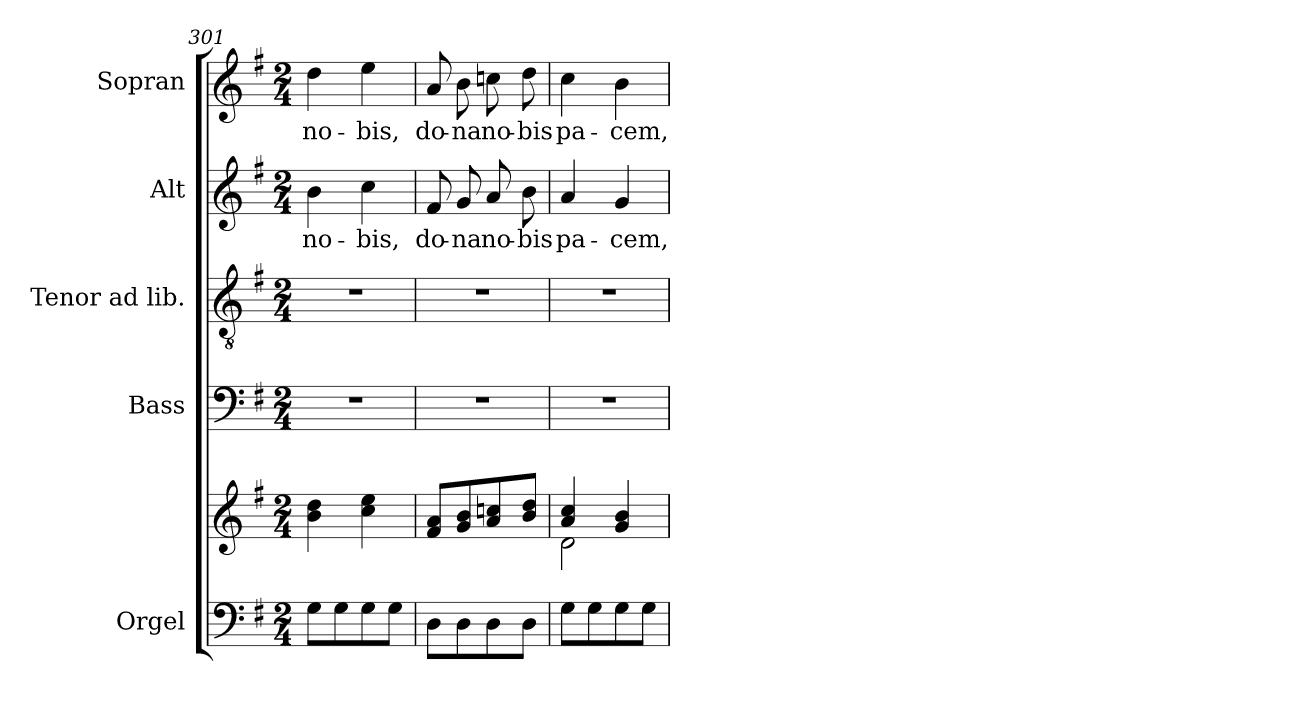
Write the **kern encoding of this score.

**kern	**kern	**kern	**kern	**kern	**text	**kern	**text
*part5	*part5	*part4	*part3	*part2	*part2	*part1	*part1
*staff6	*staff5	*staff4	*staff3	*staff2	*staff2	*staff1	*staff1
*I"Orgel	*	*I"Bass	*I"Tenor ad lib.	*I"Alt	*	*I"Sopran	*
*I'Org.	*	*I'B.	*I'T.	*I'A.	*	*I'S.	*
*clefF4	*clefG2	*clefF4	*clefGv2	*clefG2	*	*clefG2	*
*k[f#]	*k[f#]	*k[f#]	*k[f#]	*k[f#]	*	*k[f#]	*
*G:	*G:	*G:	*G:	*G:	*	*G:	*
*M2/4	*M2/4	*M2/4	*M2/4	*M2/4	*	*M2/4	*
=301	=301	=301	=301	=301	=301	=301	=301
!	!	!	!	!	!LO:LY:b	!	!LO:LY:b
8G\L	4b\ 4dd\	2r	2r	4b\	no-	4dd\	no-
8G\	.	.	.	.	.	.	.
!	!	!	!	!	!LO:LY:b	!	!LO:LY:b
8G\	4cc\ 4ee\	.	.	4cc\	-bis,	4ee\	-bis,
8G\J	.	.	.	.	.	.	.
!!LO:LB:g=z
=302	=302	=302	=302	=302	=302	=302	=302
!	!	!	!	!	!LO:LY:b	!	!LO:LY:b
8D\L	8f#/ 8a/L	2r	2r	8f#/	do-	8a/	do-
!	!	!	!	!	!LO:LY:b	!	!LO:LY:b
8D\	8g/ 8b/	.	.	8g/	-na	8b\	-na
!	!	!	!	!	!LO:LY:b	!	!LO:LY:b
8D\	8a/ 8ccn/	.	.	8a/	no-	8ccn\	no-
!	!	!	!	!	!LO:LY:b	!	!LO:LY:b
8D\J	8b/ 8dd/J	.	.	8b\	-bis	8dd\	-bis
=303	=303	=303	=303	=303	=303	=303	=303
*	*^	*	*	*	*	*	*
!	!	!	!	!	!	!LO:LY:b	!	!LO:LY:b
8G\L	4a/ 4cc/	2d\	2r	2r	4a/	pa-	4cc\	pa-
8G\	.	.	.	.	.	.	.	.
!	!	!	!	!	!	!LO:LY:b	!	!LO:LY:b
8G\	4g/ 4b/	.	.	.	4g/	-cem,	4b\	-cem,
8G\J	.	.	.	.	.	.	.	.
*	*v	*v	*	*	*	*	*	*
=	=	=	=	=	=	=	=
*-	*-	*-	*-	*-	*-	*-	*-
